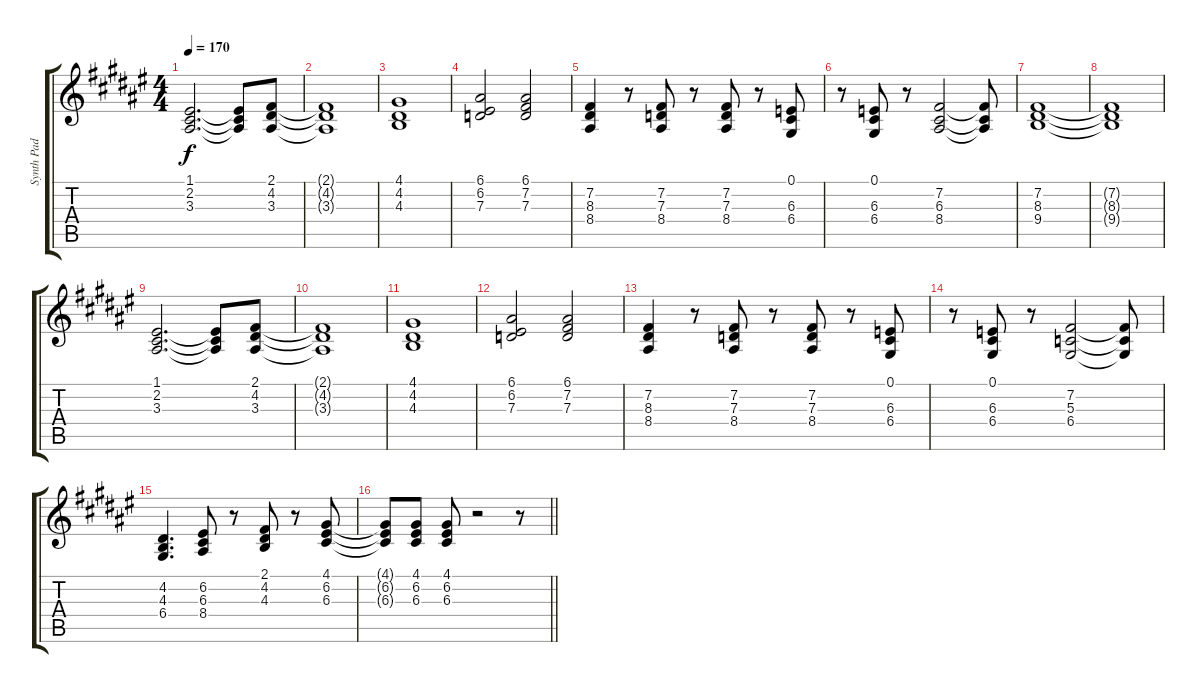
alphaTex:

\track ("Synth Pad" "Synth Pad") {instrument pad2warm}
\staff {score tabs}
\tuning (E4 B3 G3 D3 A2 E2) {hide}
\ts (4 4)
\tempo 170
\clef g2
\ks f#
(1.1 2.2 3.3).2{d dy f} (1.1{t} 2.2{t} 3.3{t}).8 (2.1 4.2 3.3).8 |
(2.1{t} 4.2{t} 3.3{t}).1 |
(4.1 4.2 4.3).1 |
(6.1 6.2 7.3).2 (6.1 7.2 7.3).2 |
(7.2 8.3 8.4).4 r.8 (7.2 7.3 8.4).8 r.8 (7.2 7.3 8.4).8 r.8 (0.1 6.3 6.4).8 |
r.8 (0.1 6.3 6.4).8 r.8 (7.2 6.3 8.4).2 (7.2{t} 6.3{t} 8.4{t}).8 |
(7.2 8.3 9.4).1 |
(7.2{t} 8.3{t} 9.4{t}).1 |
(1.1 2.2 3.3).2{d} (1.1{t} 2.2{t} 3.3{t}).8 (2.1 4.2 3.3).8 |
(2.1{t} 4.2{t} 3.3{t}).1 |
(4.1 4.2 4.3).1 |
(6.1 6.2 7.3).2 (6.1 7.2 7.3).2 |
(7.2 8.3 8.4).4 r.8 (7.2 7.3 8.4).8 r.8 (7.2 7.3 8.4).8 r.8 (0.1 6.3 6.4).8 |
r.8 (0.1 6.3 6.4).8 r.8 (7.2 5.3 6.4).2 (7.2{t} 5.3{t} 6.4{t}).8 |
(4.2 4.3 6.4).4{d} (6.2 6.3 8.4).8 r.8 (2.1 4.2 4.3).8 r.8 (4.1 6.2 6.3).8 |
\barLineRight lightlight
(4.1{t} 6.2{t} 6.3{t}).8 (4.1 6.2 6.3).8 (4.1 6.2 6.3).8 r.2 r.8
